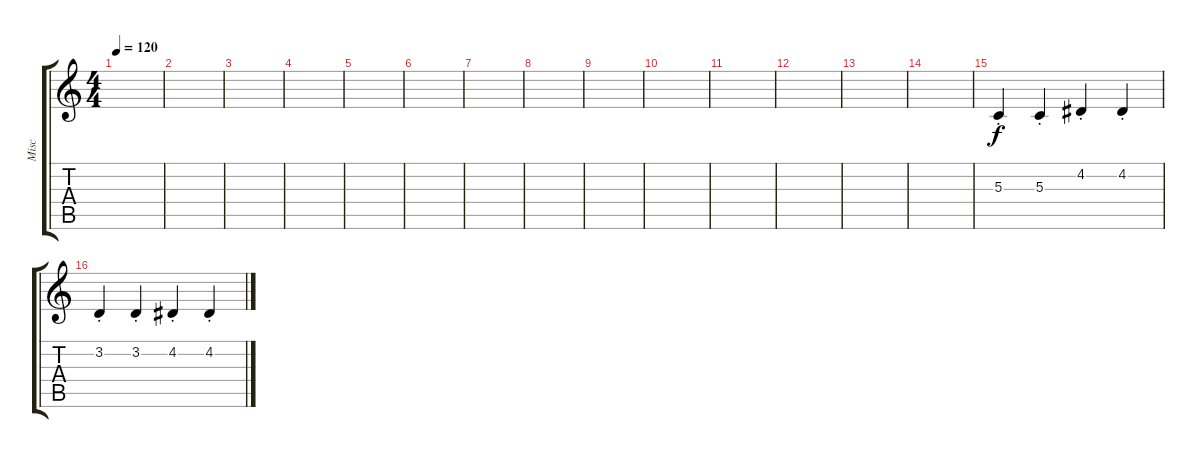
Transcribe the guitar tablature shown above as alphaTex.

\track ("Misc" "Misc") {instrument trumpet}
\staff {score tabs}
\tuning (E4 B3 G3 D3 A2 E2) {hide}
\ts (4 4)
\tempo 120
\clef g2
\ks c
|
|
|
|
|
|
|
|
|
|
|
|
|
|
5.3{st}.4 5.3{st}.4 4.2{st}.4 4.2{st}.4 |
3.2{st}.4 3.2{st}.4 4.2{st}.4 4.2{st}.4
